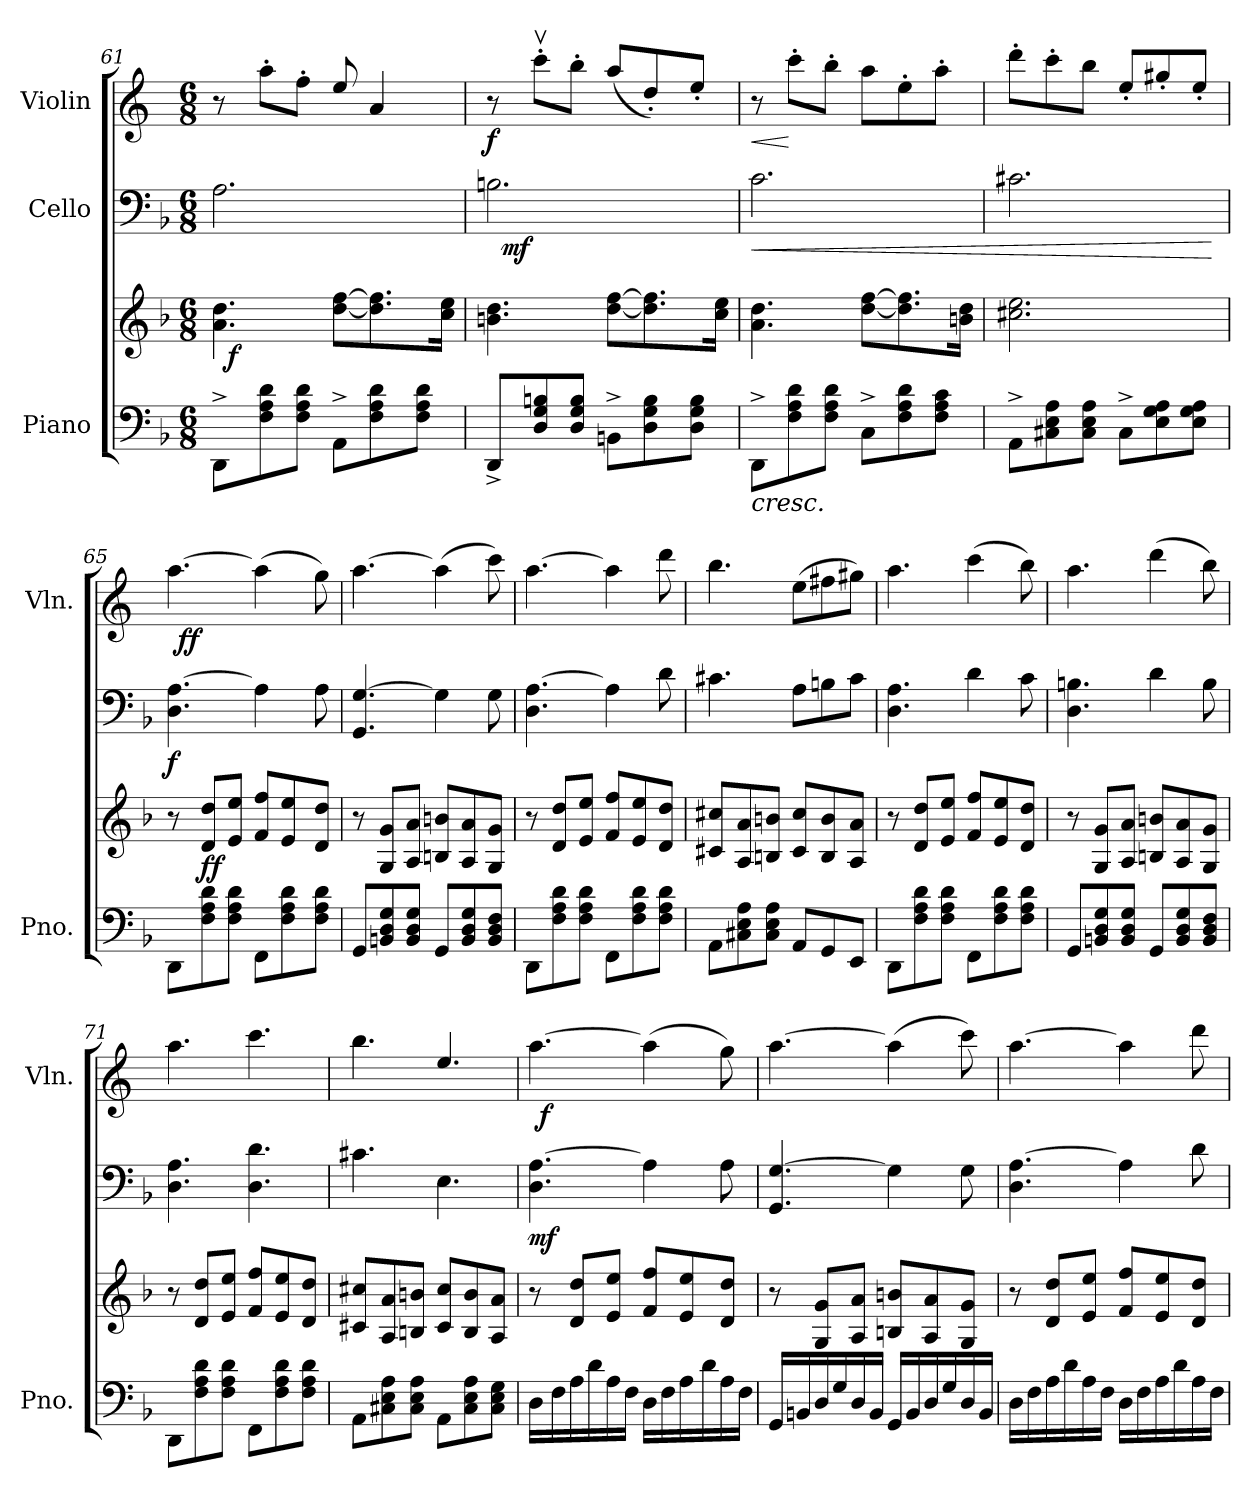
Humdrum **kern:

**kern	**kern	**dynam	**kern	**dynam	**kern	**dynam
*part3	*part3	*part3	*part2	*part2	*part1	*part1
*staff4	*staff3	*staff3/4	*staff2	*staff2	*staff1	*staff1
*I"Piano	*	*	*I"Cello	*	*I"Violin	*
*I'Pno.	*	*	*	*	*I'Vln.	*
*clefF4	*clefG2	*	*clefF4	*	*clefG2	*
*	*	*	*	*	*ITrd4c7	*
*k[b-]	*k[b-]	*	*k[b-]	*	*k[b-]	*
*d:	*d:	*	*d:	*	*d:	*
*M6/8	*M6/8	*	*M6/8	*	*M6/8	*
=61	=61	=61	=61	=61	=61	=61
*	*^	*	*	*	*	*
8DD^>\L	4.a\ 4.dd\	32ryy	.	2.A\	.	8r	.
!	!	!	!LO:DY:b	!	!	!	!
.	.	2ryy	f	.	.	.	.
8F\ 8A\ 8d\	.	.	.	.	.	8dd'>\L	.
8F\ 8A\ 8d\J	.	.	.	.	.	8b-'>\J	.
8AA^>\L	[8dd\ [8ff\L	.	.	.	.	8a/	.
8F\ 8A\ 8d\	8.dd\] 8.ff\]	.	.	.	.	4d/	.
.	.	8..ryy	.	.	.	.	.
8F\ 8A\ 8d\J	.	.	.	.	.	.	.
.	16cc\ 16ee\Jk	.	.	.	.	.	.
=62	=62	=62	=62	=62	=62	=62	=62
!	!	!	!	!	!	!	!LO:DY:b
*	*v	*v	*	*^	*	*	*
8DD^</L	4.bn\ 4.dd\	.	2.Bn\	32ryy	.	8r	f
!	!	!	!	!	!LO:DY:b	!	!
.	.	.	.	2ryy	mf	.	.
8D/ 8G/ 8Bn/	.	.	.	.	.	8ffv>'>\L	.
8D/ 8G/ 8B/J	.	.	.	.	.	8ee'>\J	.
8BBn^>\L	[8dd\ [8ff\L	.	.	.	.	(<8dd/L	.
8D\ 8G\ 8B\	8.dd\] 8.ff\]	.	.	.	.	8g'</)	.
.	.	.	.	8..ryy	.	.	.
8D\ 8G\ 8B\J	.	.	.	.	.	8a'</J	.
.	16cc\ 16ee\Jk	.	.	.	.	.	.
=63	=63	=63	=63	=63	=63	=63	=63
!	!	!LO:HP:b=2	!	!	!LO:HP:b	!	!LO:HP:b
*	*	*	*v	*v	*	*	*
8DD^>\L	4.a\ 4.dd\	<	2.c\	<	8r	<
8F\ 8A\ 8d\	.	.	.	.	8ff'>\L	[
8F\ 8A\ 8d\J	.	.	.	.	8ee'>\J	.
8C^>\L	[8dd\ [8ff\L	.	.	.	8dd\L	.
8F\ 8A\ 8d\	8.dd\] 8.ff\]	.	.	.	8a'>\	.
8F\ 8A\ 8c\J	.	.	.	.	8dd'>\J	.
.	16bn\ 16dd\Jk	.	.	.	.	.
=64	=64	=64	=64	=64	=64	=64
8AA^>\L	2.cc#X\ 2.ee\	.	2.c#X\	.	8gg'>\L	.
8C#X\ 8E\ 8A\	.	.	.	.	8ff'>\	.
8C#\ 8E\ 8A\J	.	.	.	.	8ee\J	.
8C#^>\L	.	.	.	.	8a'</L	.
8E\ 8G\ 8A\	.	.	.	.	8cc#X'</	.
8E\ 8G\ 8A\J	.	.	.	.	8a'</J	.
.	.	.	.	[	.	.
!!LO:LB:g=z
=65	=65	=65	=65	=65	=65	=65
!	!	!	!	!LO:DY:b	!	!
*	*	*	*	*	*^	*
8DD\L	8r	.	4.D\ [4.A\	f	[4.dd\	32ryy	.
!	!	!	!	!	!	!	!LO:DY:b
.	.	.	.	.	.	2ryy	ff
!	!	!LO:DY:a=2	!	!	!	!	!
8F\ 8A\ 8d\	8d/ 8dd/L	ff	.	.	.	.	.
8F\ 8A\ 8d\J	8e/ 8ee/J	.	.	.	.	.	.
8FF\L	8f/ 8ff/L	.	4A\]	.	(>4dd\]	.	.
8F\ 8A\ 8d\	8e/ 8ee/	.	.	.	.	.	.
.	.	.	.	.	.	8..ryy	.
8F\ 8A\ 8d\J	8d/ 8dd/J	.	8A\	.	8cc\)	.	.
.	.	[	.	.	.	.	.
*	*	*	*	*	*v	*v	*
=66	=66	=66	=66	=66	=66	=66
8GG/L	8r	.	4.GG/ [4.G/	.	[4.dd\	.
8BBn/ 8D/ 8G/	8G/ 8g/L	.	.	.	.	.
8BB/ 8D/ 8G/J	8A/ 8a/J	.	.	.	.	.
8GG/L	8Bn/ 8bn/L	.	4G\]	.	(>4dd\]	.
8BB/ 8D/ 8G/	8A/ 8a/	.	.	.	.	.
8BB/ 8D/ 8F/J	8G/ 8g/J	.	8G\	.	8ff\)	.
=67	=67	=67	=67	=67	=67	=67
8DD\L	8r	.	4.D\ [4.A\	.	[4.dd\	.
8F\ 8A\ 8d\	8d/ 8dd/L	.	.	.	.	.
8F\ 8A\ 8d\J	8e/ 8ee/J	.	.	.	.	.
8FF\L	8f/ 8ff/L	.	4A\]	.	4dd\]	.
8F\ 8A\ 8d\	8e/ 8ee/	.	.	.	.	.
8F\ 8A\ 8d\J	8d/ 8dd/J	.	8d\	.	8gg\	.
=68	=68	=68	=68	=68	=68	=68
8AA\L	8c#X/ 8cc#X/L	.	4.c#X\	.	4.ee\	.
8C#X\ 8E\ 8A\	8A/ 8a/	.	.	.	.	.
8C#\ 8E\ 8A\J	8Bn/ 8bn/J	.	.	.	.	.
8AA/L	8c#/ 8cc#/L	.	8A\L	.	(>8a\L	.
8GG/	8B/ 8b/	.	8Bn\	.	8bn\	.
8EE/J	8A/ 8a/J	.	8c#\J	.	8cc#X\J)	.
=69	=69	=69	=69	=69	=69	=69
8DD\L	8r	.	4.D\ 4.A\	.	4.dd\	.
8F\ 8A\ 8d\	8d/ 8dd/L	.	.	.	.	.
8F\ 8A\ 8d\J	8e/ 8ee/J	.	.	.	.	.
8FF\L	8f/ 8ff/L	.	4d\	.	(>4ff\	.
8F\ 8A\ 8d\	8e/ 8ee/	.	.	.	.	.
8F\ 8A\ 8d\J	8d/ 8dd/J	.	8c\	.	8ee\)	.
!!LO:PB:g=z
=70	=70	=70	=70	=70	=70	=70
8GG/L	8r	.	4.D\ 4.Bn\	.	4.dd\	.
8BBn/ 8D/ 8G/	8G/ 8g/L	.	.	.	.	.
8BB/ 8D/ 8G/J	8A/ 8a/J	.	.	.	.	.
8GG/L	8Bn/ 8bn/L	.	4d\	.	(>4gg\	.
8BB/ 8D/ 8G/	8A/ 8a/	.	.	.	.	.
8BB/ 8D/ 8F/J	8G/ 8g/J	.	8B\	.	8ee\)	.
=71	=71	=71	=71	=71	=71	=71
8DD\L	8r	.	4.D\ 4.A\	.	4.dd\	.
8F\ 8A\ 8d\	8d/ 8dd/L	.	.	.	.	.
8F\ 8A\ 8d\J	8e/ 8ee/J	.	.	.	.	.
8FF\L	8f/ 8ff/L	.	4.D\ 4.d\	.	4.ff\	.
8F\ 8A\ 8d\	8e/ 8ee/	.	.	.	.	.
8F\ 8A\ 8d\J	8d/ 8dd/J	.	.	.	.	.
=72	=72	=72	=72	=72	=72	=72
8AA\L	8c#X/ 8cc#X/L	.	4.c#X\	.	4.ee\	.
8C#X\ 8E\ 8A\	8A/ 8a/	.	.	.	.	.
8C#\ 8E\ 8A\J	8Bn/ 8bn/J	.	.	.	.	.
8AA\L	8c#/ 8cc#/L	.	4.E\	.	4.a/	.
8C#\ 8E\ 8A\	8B/ 8b/	.	.	.	.	.
8C#\ 8E\ 8G\J	8A/ 8a/J	.	.	.	.	.
=73	=73	=73	=73	=73	=73	=73
!	!	!	!	!LO:DY:b	!	!
*	*	*	*	*	*^	*
16D\LL	8r	.	4.D\ [4.A\	mf	[4.dd\	32ryy	.
!	!	!	!	!	!	!	!LO:DY:b
.	.	.	.	.	.	2ryy	f
16F\	.	.	.	.	.	.	.
16A\	8d/ 8dd/L	.	.	.	.	.	.
16d\	.	.	.	.	.	.	.
16A\	8e/ 8ee/J	.	.	.	.	.	.
16F\JJ	.	.	.	.	.	.	.
16D\LL	8f/ 8ff/L	.	4A\]	.	(>4dd\]	.	.
16F\	.	.	.	.	.	.	.
16A\	8e/ 8ee/	.	.	.	.	.	.
.	.	.	.	.	.	8..ryy	.
16d\	.	.	.	.	.	.	.
16A\	8d/ 8dd/J	.	8A\	.	8cc\)	.	.
16F\JJ	.	.	.	.	.	.	.
*	*	*	*	*	*v	*v	*
!!LO:LB:g=z
=74	=74	=74	=74	=74	=74	=74
16GG/LL	8r	.	4.GG/ [4.G/	.	[4.dd\	.
16BBn/	.	.	.	.	.	.
16D/	8G/ 8g/L	.	.	.	.	.
16G/	.	.	.	.	.	.
16D/	8A/ 8a/J	.	.	.	.	.
16BB/JJ	.	.	.	.	.	.
16GG/LL	8Bn/ 8bn/L	.	4G\]	.	(>4dd\]	.
16BB/	.	.	.	.	.	.
16D/	8A/ 8a/	.	.	.	.	.
16G/	.	.	.	.	.	.
16D/	8G/ 8g/J	.	8G\	.	8ff\)	.
16BB/JJ	.	.	.	.	.	.
=75	=75	=75	=75	=75	=75	=75
16D\LL	8r	.	4.D\ [4.A\	.	[4.dd\	.
16F\	.	.	.	.	.	.
16A\	8d/ 8dd/L	.	.	.	.	.
16d\	.	.	.	.	.	.
16A\	8e/ 8ee/J	.	.	.	.	.
16F\JJ	.	.	.	.	.	.
16D\LL	8f/ 8ff/L	.	4A\]	.	4dd\]	.
16F\	.	.	.	.	.	.
16A\	8e/ 8ee/	.	.	.	.	.
16d\	.	.	.	.	.	.
16A\	8d/ 8dd/J	.	8d\	.	8gg\	.
16F\JJ	.	.	.	.	.	.
=	=	=	=	=	=	=
*-	*-	*-	*-	*-	*-	*-
